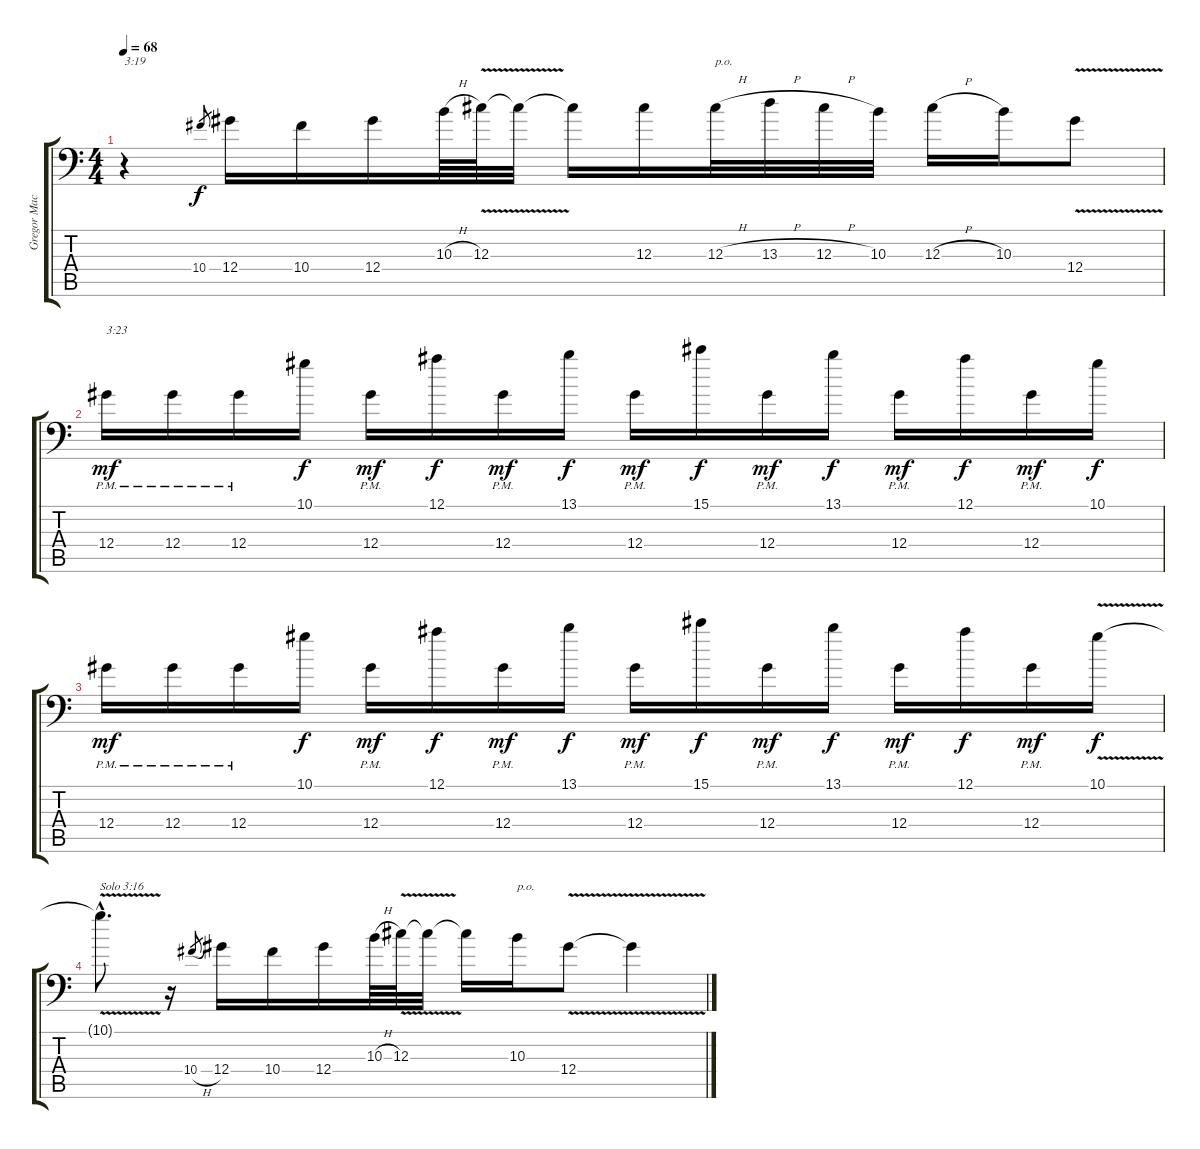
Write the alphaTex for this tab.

\track ("Gregor Mackintosh (A#-Tuning)" "Gregor Mac") {instrument overdrivenguitar}
\staff {score tabs}
\tuning (Bb3 F3 Db3 Ab2 Eb2 Bb1) {hide}
\ts (4 4)
\tempo 68
\clef f4
\ks c
r.4{txt "3:19" dy f} 10.4.8{gr} 12.4.16 10.4.16 12.4.16 10.3{h}.64 12.3{v}.64 12.3{t}.32 12.3{t}.16 12.3.16 12.3{h}.32{txt "p.o."} 13.3{h}.32 12.3{h}.32 10.3.32 12.3{h}.16 10.3.16 12.4{v}.8 |
12.4{pm}.16{txt "3:23" dy mf} 12.4{pm}.16 12.4{pm}.16 10.1.16{dy f} 12.4{pm}.16{dy mf} 12.1.16{dy f} 12.4{pm}.16{dy mf} 13.1.16{dy f} 12.4{pm}.16{dy mf} 15.1.16{dy f} 12.4{pm}.16{dy mf} 13.1.16{dy f} 12.4{pm}.16{dy mf} 12.1.16{dy f} 12.4{pm}.16{dy mf} 10.1.16{dy f} |
12.4{pm}.16{dy mf} 12.4{pm}.16 12.4{pm}.16 10.1.16{dy f} 12.4{pm}.16{dy mf} 12.1.16{dy f} 12.4{pm}.16{dy mf} 13.1.16{dy f} 12.4{pm}.16{dy mf} 15.1.16{dy f} 12.4{pm}.16{dy mf} 13.1.16{dy f} 12.4{pm}.16{dy mf} 12.1.16{dy f} 12.4{pm}.16{dy mf} 10.1{v}.16{dy f} |
10.1{hac t}.8{d txt "Solo 3:16"} r.16 10.4{h}.8{gr} 12.4.16 10.4.16 12.4.16 10.3{h}.64 12.3{v}.64 12.3{t}.32 12.3{t}.16 10.3.16{txt "p.o."} 12.4{v}.8 12.4{t}.4
